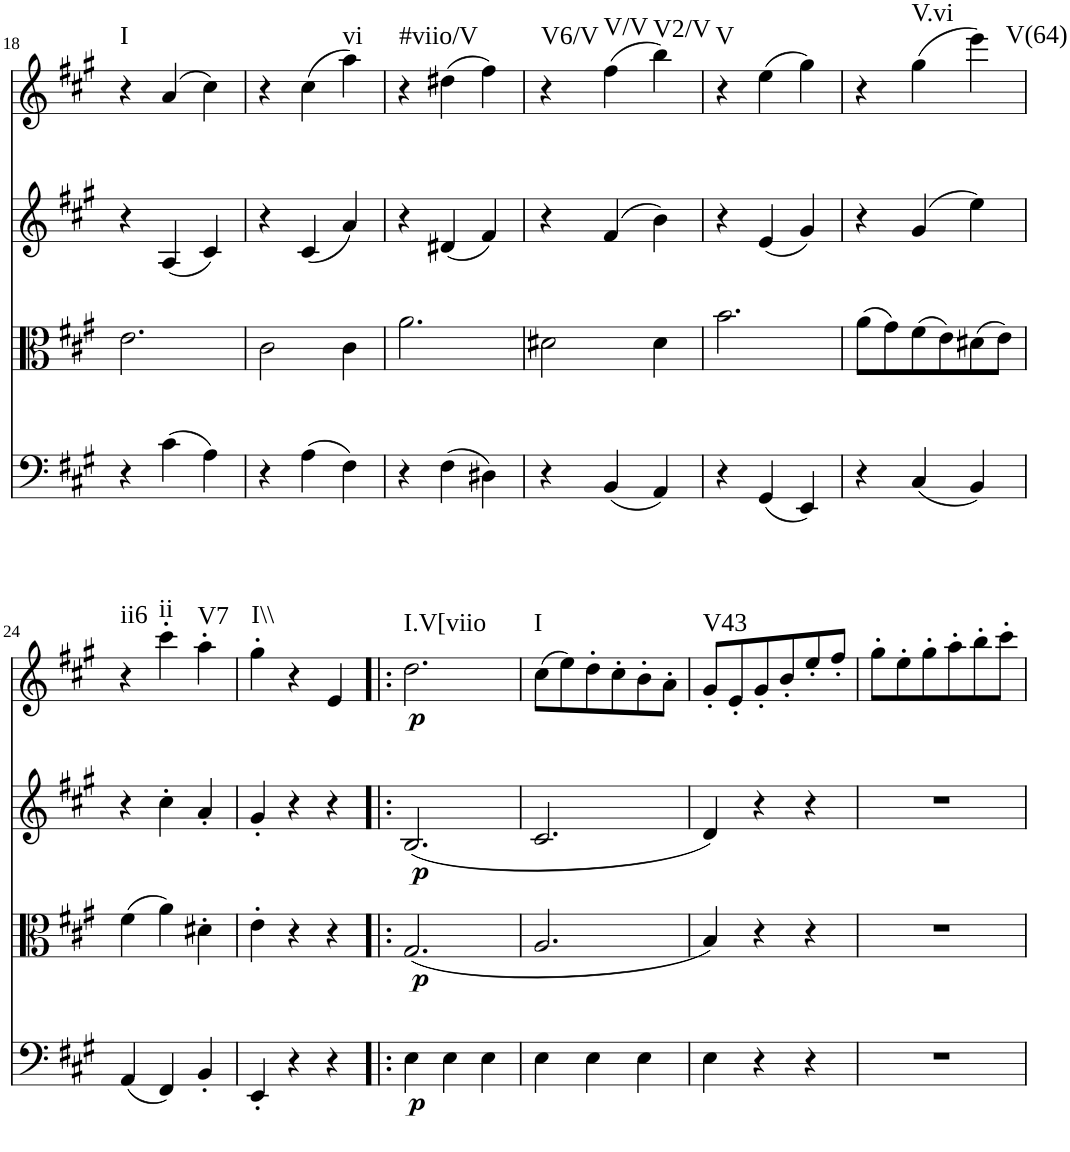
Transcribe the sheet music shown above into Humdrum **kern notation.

**kern	**dynam	**kern	**dynam	**kern	**dynam	**kern	**dynam	**harte
*part4	*part4	*part3	*part3	*part2	*part2	*part1	*part1	*part1
*staff4	*staff4	*staff3	*staff3	*staff2	*staff2	*staff1	*staff1	*
*I"Violoncello	*	*I"Viola	*	*I"Violin 2	*	*I"Violin 1	*	*
*I'Vc	*	*I'Vla	*	*I'Vln	*	*I'Vln	*	*
!!LO:PB:g=z
*clefF4	*	*clefC3	*	*clefG2	*	*clefG2	*	*
*k[f#c#g#]	*	*k[f#c#g#]	*	*k[f#c#g#]	*	*k[f#c#g#]	*	*
*M3/4	*	*M3/4	*	*M3/4	*	*M3/4	*	*
=18	=18	=18	=18	=18	=18	=18	=18	=18
!	!	!	!	!	!	!	!	!LO:H:kt=I
4r	.	2.e\	.	4r	.	4r	.	N
(4c#\	.	.	.	(4A/	.	(4a/	.	.
4A\)	.	.	.	4c#/)	.	4cc#\)	.	.
=19	=19	=19	=19	=19	=19	=19	=19	=19
4r	.	2c#\	.	4r	.	4r	.	.
(4A\	.	.	.	(4c#/	.	(4cc#\	.	.
!	!	!	!	!	!	!	!	!LO:H:kt=vi
4F#\)	.	4c#\	.	4a/)	.	4aa\)	.	N
=20	=20	=20	=20	=20	=20	=20	=20	=20
!	!	!	!	!	!	!	!	!LO:H:kt=#viio/V
4r	.	2.a\	.	4r	.	4r	.	N
(4F#\	.	.	.	(4d#X/	.	(4dd#X\	.	.
4D#X\)	.	.	.	4f#/)	.	4ff#\)	.	.
=21	=21	=21	=21	=21	=21	=21	=21	=21
!	!	!	!	!	!	!	!	!LO:H:kt=V6/V
4r	.	2d#X\	.	4r	.	4r	.	N
!	!	!	!	!	!	!	!	!LO:H:kt=V/V
(4BB/	.	.	.	(4f#/	.	(4ff#\	.	N
!	!	!	!	!	!	!	!	!LO:H:kt=V2/V
4AA/)	.	4d#\	.	4b\)	.	4bb\)	.	N
=22	=22	=22	=22	=22	=22	=22	=22	=22
!	!	!	!	!	!	!	!	!LO:H:kt=V
4r	.	2.b\	.	4r	.	4r	.	N
(4GG#/	.	.	.	(4e/	.	(4ee\	.	.
4EE/)	.	.	.	4g#/)	.	4gg#\)	.	.
=23	=23	=23	=23	=23	=23	=23	=23	=23
4r	.	(8a\L	.	4r	.	4r	.	.
.	.	8g#\)	.	.	.	.	.	.
!	!	!	!	!	!	!	!	!LO:H:kt=V.vi
(4C#/	.	(8f#\	.	(4g#/	.	(4gg#\	.	N
.	.	8e\)	.	.	.	.	.	.
!	!	!	!	!	!	!	!	!LO:H:kt=V(64)
4BB/)	.	(8d#X\	.	4ee\)	.	4eee\)	.	N
.	.	8e\J)	.	.	.	.	.	.
!!LO:LB:g=z
=24	=24	=24	=24	=24	=24	=24	=24	=24
!	!	!	!	!	!	!	!	!LO:H:kt=ii6
(4AA/	.	(4f#\	.	4r	.	4r	.	N
!	!	!	!	!	!	!	!	!LO:H:kt=ii
4FF#/)	.	4a\)	.	4cc#'\	.	4ccc#'\	.	N
!	!	!	!	!	!	!	!	!LO:H:kt=V7
4BB'/	.	4d#X'\	.	4a'/	.	4aa'\	.	N
=25	=25	=25	=25	=25	=25	=25	=25	=25
!	!	!	!	!	!	!	!	!LO:H:kt=I\\
4EE'/	.	4e'\	.	4g#'/	.	4gg#'\	.	N
4r	.	4r	.	4r	.	4r	.	.
4r	.	4r	.	4r	.	4e/	.	.
=26!|:	=26!|:	=26!|:	=26!|:	=26!|:	=26!|:	=26!|:	=26!|:	=26!|:
!	!LO:DY:b	!	!LO:DY:b	!	!LO:DY:b	!	!LO:DY:b	!LO:H:kt=I.V[viio
4E\	p	(2.G#/	p	(2.B/	p	2.dd\	p	N
4E\	.	.	.	.	.	.	.	.
4E\	.	.	.	.	.	.	.	.
=27	=27	=27	=27	=27	=27	=27	=27	=27
!	!	!	!	!	!	!	!	!LO:H:kt=I
4E\	.	2.A/	.	2.c#/	.	(8cc#\L	.	N
.	.	.	.	.	.	8ee\)	.	.
4E\	.	.	.	.	.	8dd'\	.	.
.	.	.	.	.	.	8cc#'\	.	.
4E\	.	.	.	.	.	8b'\	.	.
.	.	.	.	.	.	8a'\J	.	.
=28	=28	=28	=28	=28	=28	=28	=28	=28
!	!	!	!	!	!	!	!	!LO:H:kt=V43
4E\	.	4B/)	.	4d/)	.	8g#'/L	.	N
.	.	.	.	.	.	8e'/	.	.
4r	.	4r	.	4r	.	8g#'/	.	.
.	.	.	.	.	.	8b'/	.	.
4r	.	4r	.	4r	.	8ee'/	.	.
.	.	.	.	.	.	8ff#'/J	.	.
=29	=29	=29	=29	=29	=29	=29	=29	=29
2.r	.	2.r	.	2.r	.	8gg#'\L	.	.
.	.	.	.	.	.	8ee'\	.	.
.	.	.	.	.	.	8gg#'\	.	.
.	.	.	.	.	.	8aa'\	.	.
.	.	.	.	.	.	8bb'\	.	.
.	.	.	.	.	.	8ccc#'\J	.	.
=	=	=	=	=	=	=	=	=
*-	*-	*-	*-	*-	*-	*-	*-	*-
